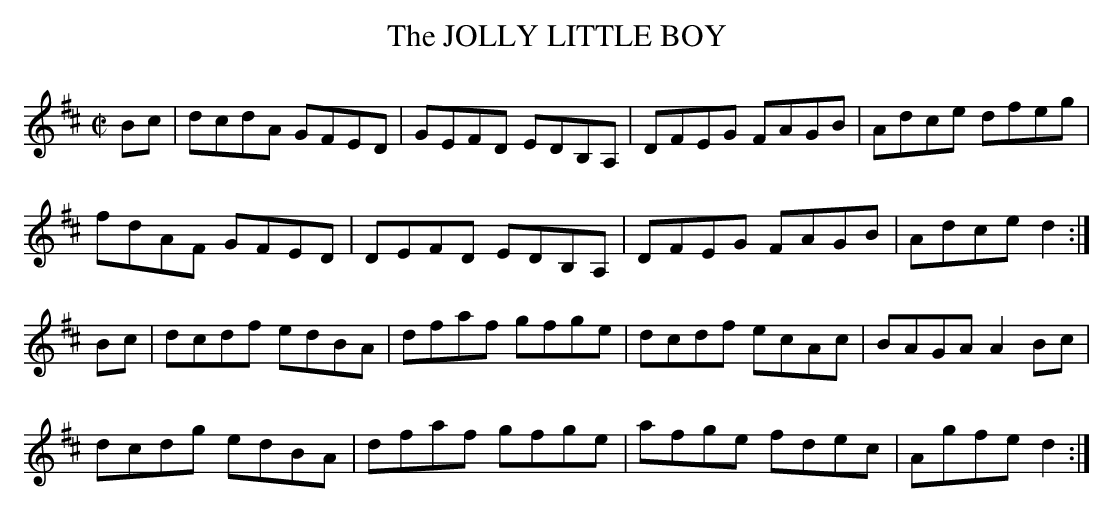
X:1
T:JOLLY LITTLE BOY, The
M:C| % source 2/4
L:1/8 % source 1/16
K:D
Bc|dcdA GFED|GEFD EDB,A,|DFEG FAGB|Adce dfeg|
fdAF GFED|DEFD EDB,A,|DFEG FAGB|Adce d2:|
Bc|dcdf edBA|dfaf gfge|dcdf ecAc|BAGA A2 Bc|
dcdg edBA|dfaf gfge|afge fdec|Agfe d2:|
